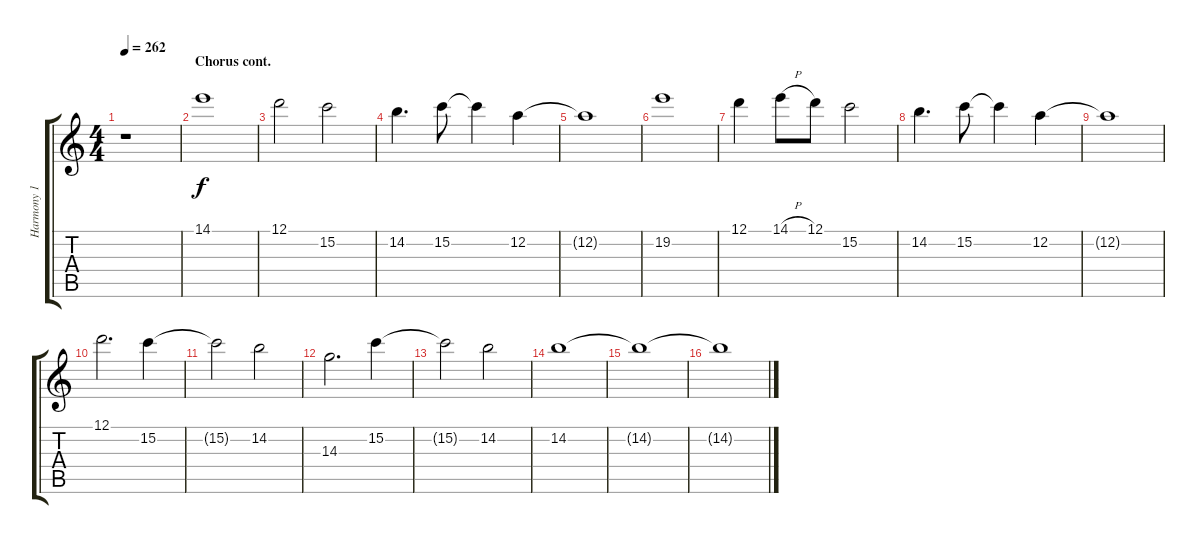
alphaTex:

\track ("Harmony 1" "Harmony 1") {instrument overdrivenguitar}
\staff {score tabs}
\tuning (D4 A3 F3 C3 G2 C2) {hide}
\ts (4 4)
\tempo 262
\clef g2
\ks aminor
r.1{dy f} |
\section ("" "Chorus cont.")
14.1.1 |
12.1.2 15.2.2 |
14.2.4{d} 15.2.8 15.2{t}.4 12.2.4 |
12.2{t}.1 |
19.2.1 |
12.1.4 14.1{h}.8 12.1.8 15.2.2 |
14.2.4{d} 15.2.8 15.2{t}.4 12.2.4 |
12.2{t}.1 |
12.1.2{d} 15.2.4 |
15.2{t}.2 14.2.2 |
14.3.2{d} 15.2.4 |
15.2{t}.2 14.2.2 |
14.2.1 |
14.2{t}.1 |
14.2{t}.1
